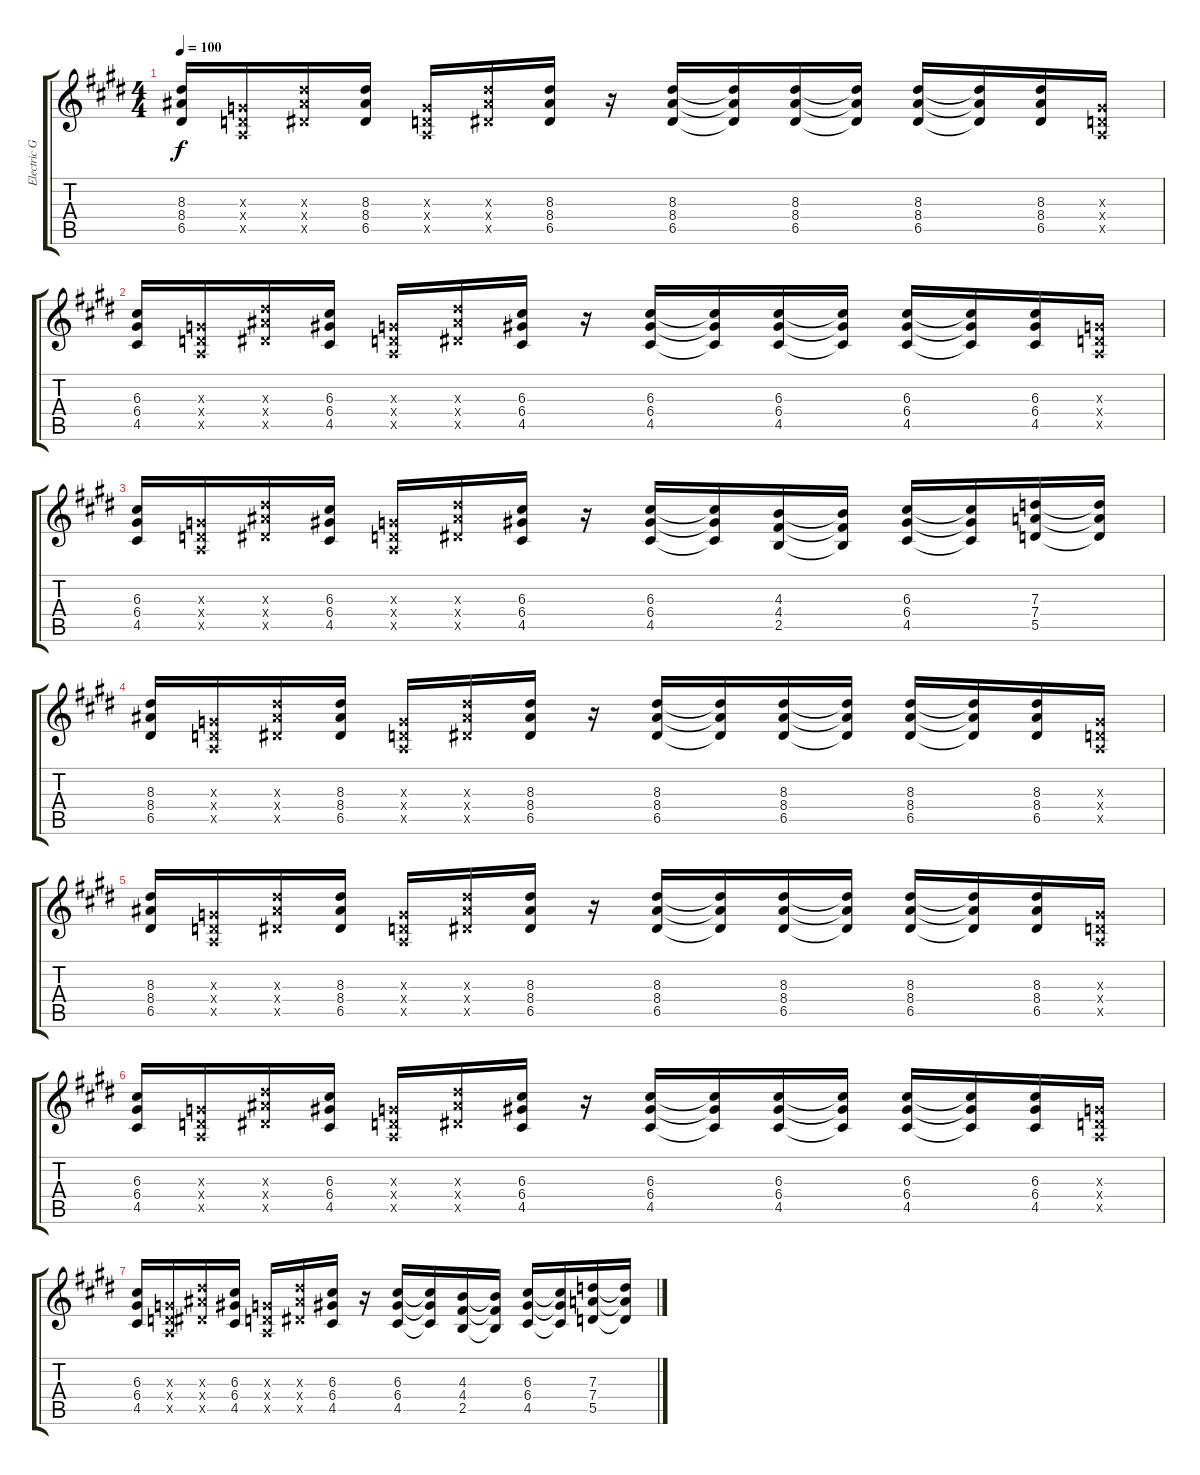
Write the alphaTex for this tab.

\track ("Electric Guitar" "Electric G") {instrument overdrivenguitar}
\staff {score tabs}
\tuning (E4 B3 G3 D3 A2 E2) {hide}
\ts (4 4)
\tempo 100
\clef g2
\ks e
(8.3 8.4 6.5).16{dy f} (0.3{x} 0.4{x} 0.5{x}).16 (8.3{x} 8.4{x} 6.5{x}).16 (8.3 8.4 6.5).16 (0.3{x} 0.4{x} 0.5{x}).16 (8.3{x} 8.4{x} 6.5{x}).16 (8.3 8.4 6.5).16 r.16 (8.3 8.4 6.5).16 (8.3{t} 8.4{t} 6.5{t}).16 (8.3 8.4 6.5).16 (8.3{t} 8.4{t} 6.5{t}).16 (8.3 8.4 6.5).16 (8.3{t} 8.4{t} 6.5{t}).16 (8.3 8.4 6.5).16 (0.3{x} 0.4{x} 0.5{x}).16 |
(6.3 6.4 4.5).16 (0.3{x} 0.4{x} 0.5{x}).16 (8.3{x} 8.4{x} 6.5{x}).16 (6.3 6.4 4.5).16 (0.3{x} 0.4{x} 0.5{x}).16 (8.3{x} 8.4{x} 6.5{x}).16 (6.3 6.4 4.5).16 r.16 (6.3 6.4 4.5).16 (6.3{t} 6.4{t} 4.5{t}).16 (6.3 6.4 4.5).16 (6.3{t} 6.4{t} 4.5{t}).16 (6.3 6.4 4.5).16 (6.3{t} 6.4{t} 4.5{t}).16 (6.3 6.4 4.5).16 (0.3{x} 0.4{x} 0.5{x}).16 |
(6.3 6.4 4.5).16 (0.3{x} 0.4{x} 0.5{x}).16 (8.3{x} 8.4{x} 6.5{x}).16 (6.3 6.4 4.5).16 (0.3{x} 0.4{x} 0.5{x}).16 (8.3{x} 8.4{x} 6.5{x}).16 (6.3 6.4 4.5).16 r.16 (6.3 6.4 4.5).16 (6.3{t} 6.4{t} 4.5{t}).16 (4.3 4.4 2.5).16 (4.3{t} 4.4{t} 2.5{t}).16 (6.3 6.4 4.5).16 (6.3{t} 6.4{t} 4.5{t}).16 (7.3 7.4 5.5).16 (7.3{t} 7.4{t} 5.5{t}).16 |
(8.3 8.4 6.5).16 (0.3{x} 0.4{x} 0.5{x}).16 (8.3{x} 8.4{x} 6.5{x}).16 (8.3 8.4 6.5).16 (0.3{x} 0.4{x} 0.5{x}).16 (8.3{x} 8.4{x} 6.5{x}).16 (8.3 8.4 6.5).16 r.16 (8.3 8.4 6.5).16 (8.3{t} 8.4{t} 6.5{t}).16 (8.3 8.4 6.5).16 (8.3{t} 8.4{t} 6.5{t}).16 (8.3 8.4 6.5).16 (8.3{t} 8.4{t} 6.5{t}).16 (8.3 8.4 6.5).16 (0.3{x} 0.4{x} 0.5{x}).16 |
(8.3 8.4 6.5).16 (0.3{x} 0.4{x} 0.5{x}).16 (8.3{x} 8.4{x} 6.5{x}).16 (8.3 8.4 6.5).16 (0.3{x} 0.4{x} 0.5{x}).16 (8.3{x} 8.4{x} 6.5{x}).16 (8.3 8.4 6.5).16 r.16 (8.3 8.4 6.5).16 (8.3{t} 8.4{t} 6.5{t}).16 (8.3 8.4 6.5).16 (8.3{t} 8.4{t} 6.5{t}).16 (8.3 8.4 6.5).16 (8.3{t} 8.4{t} 6.5{t}).16 (8.3 8.4 6.5).16 (0.3{x} 0.4{x} 0.5{x}).16 |
(6.3 6.4 4.5).16 (0.3{x} 0.4{x} 0.5{x}).16 (8.3{x} 8.4{x} 6.5{x}).16 (6.3 6.4 4.5).16 (0.3{x} 0.4{x} 0.5{x}).16 (8.3{x} 8.4{x} 6.5{x}).16 (6.3 6.4 4.5).16 r.16 (6.3 6.4 4.5).16 (6.3{t} 6.4{t} 4.5{t}).16 (6.3 6.4 4.5).16 (6.3{t} 6.4{t} 4.5{t}).16 (6.3 6.4 4.5).16 (6.3{t} 6.4{t} 4.5{t}).16 (6.3 6.4 4.5).16 (0.3{x} 0.4{x} 0.5{x}).16 |
(6.3 6.4 4.5).16 (0.3{x} 0.4{x} 0.5{x}).16 (8.3{x} 8.4{x} 6.5{x}).16 (6.3 6.4 4.5).16 (0.3{x} 0.4{x} 0.5{x}).16 (8.3{x} 8.4{x} 6.5{x}).16 (6.3 6.4 4.5).16 r.16 (6.3 6.4 4.5).16 (6.3{t} 6.4{t} 4.5{t}).16 (4.3 4.4 2.5).16 (4.3{t} 4.4{t} 2.5{t}).16 (6.3 6.4 4.5).16 (6.3{t} 6.4{t} 4.5{t}).16 (7.3 7.4 5.5).16 (7.3{t} 7.4{t} 5.5{t}).16
